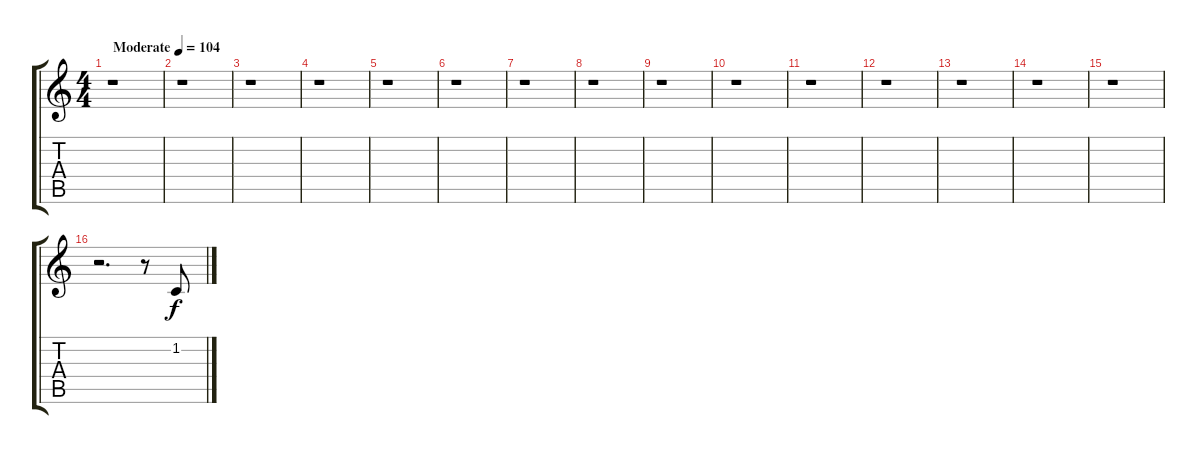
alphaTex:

\track "" {instrument ocarina}
\staff {score tabs}
\tuning (E4 B3 G3 D3 A2 E2) {hide}
\ts (4 4)
\tempo (104 "Moderate")
\clef g2
\ks c
r.1{dy f instrument ocarina} |
r.1 |
r.1 |
r.1 |
r.1 |
r.1 |
r.1 |
r.1 |
r.1 |
r.1 |
r.1 |
r.1 |
r.1 |
r.1 |
r.1 |
r.2{d} r.8 1.2.8
